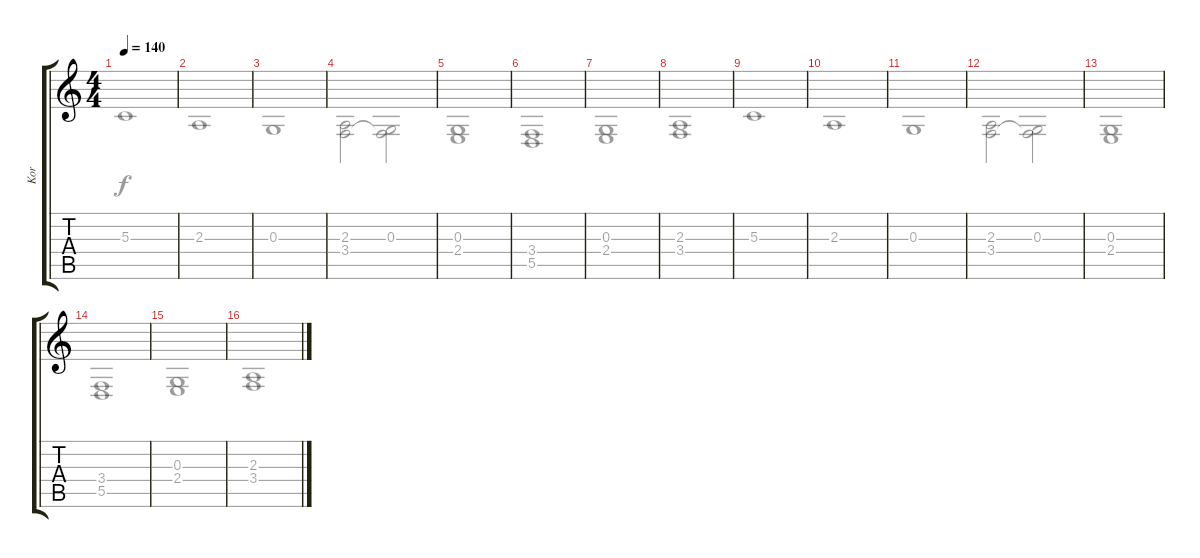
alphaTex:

\track ("Kor" "Kor") {instrument stringensemble2}
\staff {score tabs}
\tuning (E4 B3 G3 D3 A2 E2) {hide}
\voice
\ts (4 4)
\tempo 140
\clef g2
\ks c
|
|
|
|
|
|
|
|
|
|
|
|
|
|
|
\voice
\clef g2
\ks c
5.3.1{dy f} |
2.3.1 |
0.3.1 |
(2.3 3.4).2 (0.3 3.4{t}).2 |
(0.3 2.4).1 |
(3.4 5.5).1 |
(0.3 2.4).1 |
(2.3 3.4).1 |
5.3.1 |
2.3.1 |
0.3.1 |
(2.3 3.4).2 (0.3 3.4{t}).2 |
(0.3 2.4).1 |
(3.4 5.5).1 |
(0.3 2.4).1 |
(2.3 3.4).1
